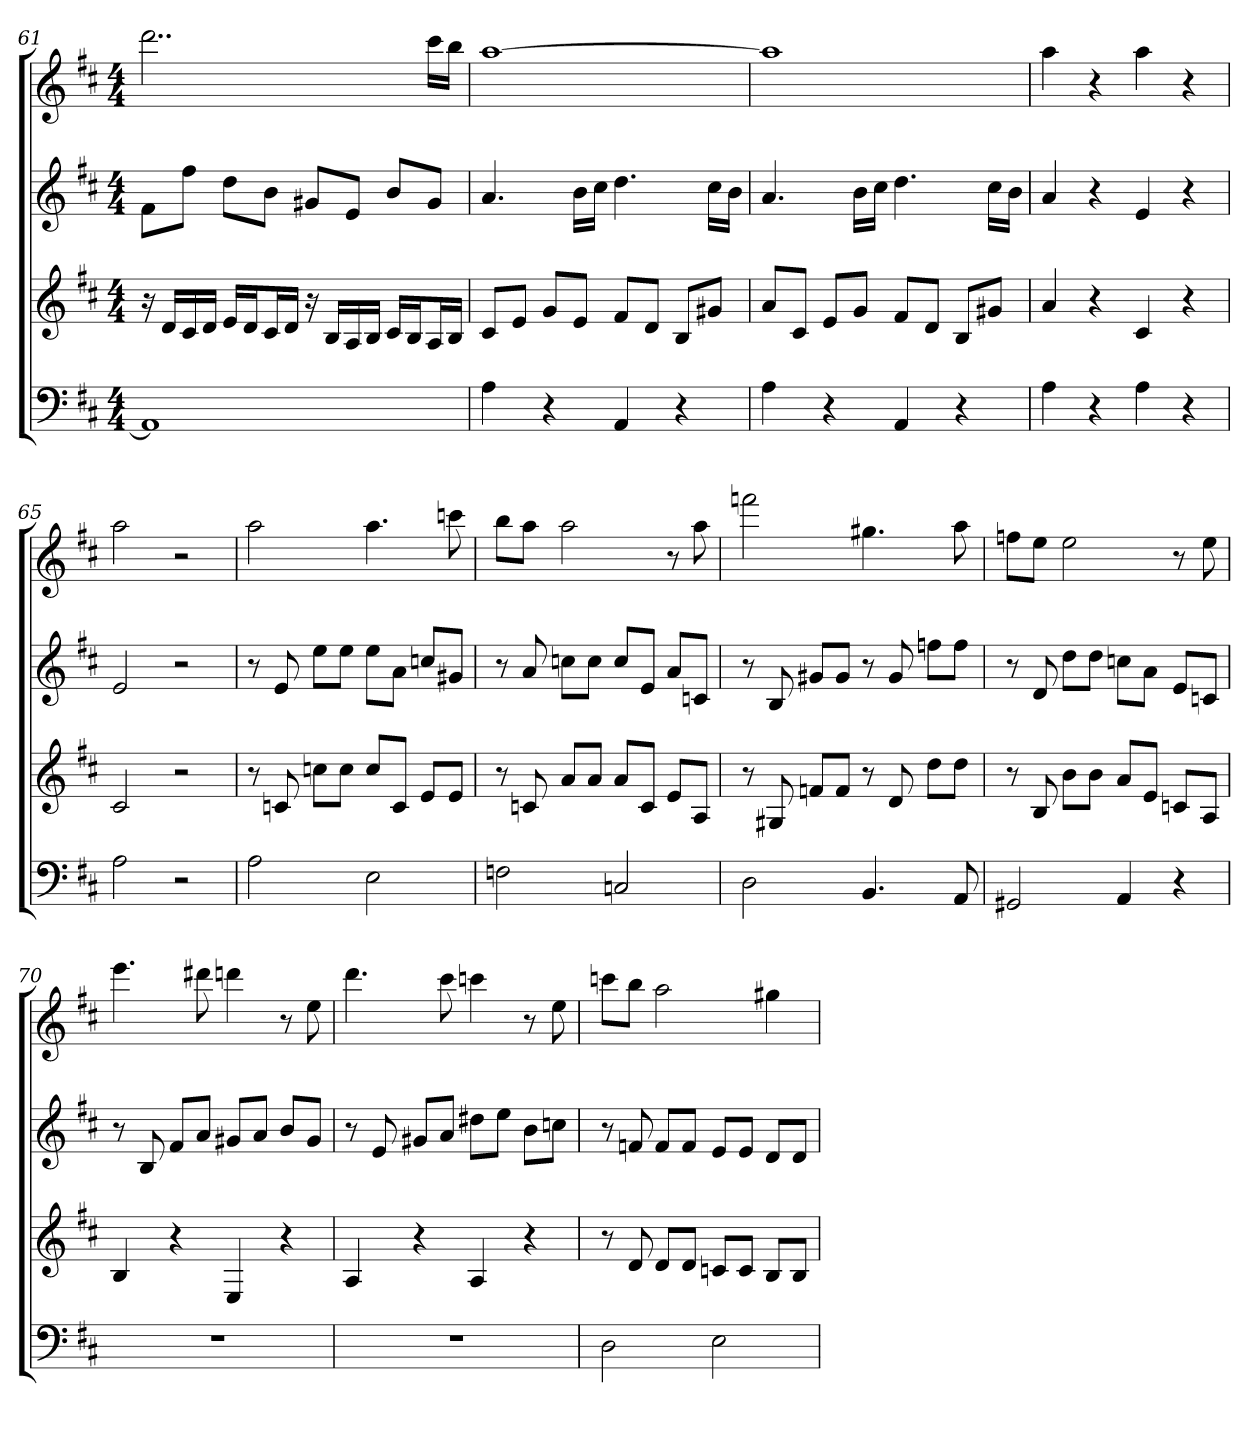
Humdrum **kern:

**kern	**kern	**kern	**kern
*part4	*part3	*part2	*part1
*staff4	*staff3	*staff2	*staff1
*k[f#c#]	*k[f#c#]	*k[f#c#]	*k[f#c#]
*D:	*D:	*D:	*D:
*M4/4	*M4/4	*M4/4	*M4/4
=61	=61	=61	=61
1AA]	16r	8f#L	2..ddd
.	16dLL	.	.
.	16c#	8ff#J	.
.	16dJJ	.	.
.	16eLL	8ddL	.
.	16dJ	.	.
.	16c#L	8bJ	.
.	16dJJ	.	.
.	16r	8g#XL	.
.	16BLL	.	.
.	16A	8eJ	.
.	16BJJ	.	.
.	16c#LL	8bL	.
.	16BJ	.	.
.	16AL	8g#J	16ccc#LL
.	16BJJ	.	16bbJJ
=62	=62	=62	=62
4A	8c#L	4.a	[1aa
.	8eJ	.	.
4r	8gL	.	.
.	8eJ	16bLL	.
.	.	16cc#JJ	.
4AA	8f#L	4.dd	.
.	8dJ	.	.
4r	8BL	.	.
.	8g#XJ	16cc#LL	.
.	.	16bJJ	.
=63	=63	=63	=63
4A	8aL	4.a	1aa]
.	8c#J	.	.
4r	8eL	.	.
.	8gJ	16bLL	.
.	.	16cc#JJ	.
4AA	8f#L	4.dd	.
.	8dJ	.	.
4r	8BL	.	.
.	8g#XJ	16cc#LL	.
.	.	16bJJ	.
=64	=64	=64	=64
4A	4a	4a	4aa
4r	4r	4r	4r
4A	4c#	4e	4aa
4r	4r	4r	4r
=65	=65	=65	=65
2A	2c#	2e	2aa
2r	2r	2r	2r
=66	=66	=66	=66
2A	8r	8r	2aa
.	8cn	8e	.
.	8ccnL	8eeL	.
.	8ccJ	8eeJ	.
2E	8ccL	8eeL	4.aa
.	8cJ	8aJ	.
.	8eL	8ccnL	.
.	8eJ	8g#XJ	8cccn
=67	=67	=67	=67
2Fn	8r	8r	8bbL
.	8cn	8a	8aaJ
.	8aL	8ccnL	2aa
.	8aJ	8ccJ	.
2Cn	8aL	8ccL	.
.	8cJ	8eJ	.
.	8eL	8aL	8r
.	8AJ	8cnJ	8aa
=68	=68	=68	=68
2D	8r	8r	2fffn
.	8G#X	8B	.
.	8fnL	8g#XL	.
.	8fJ	8g#J	.
4.BB	8r	8r	4.gg#X
.	8d	8g#	.
.	8ddL	8ffnL	.
8AA	8ddJ	8ffJ	8aa
=69	=69	=69	=69
2GG#X	8r	8r	8ffnL
.	8B	8d	8eeJ
.	8bL	8ddL	2ee
.	8bJ	8ddJ	.
4AA	8aL	8ccnL	.
.	8eJ	8aJ	.
4r	8cnL	8eL	8r
.	8AJ	8cnJ	8ee
=70	=70	=70	=70
1r	4B	8r	4.eee
.	.	8B	.
.	4r	8f#L	.
.	.	8aJ	8ddd#X
.	4E	8g#XL	4dddn
.	.	8aJ	.
.	4r	8bL	8r
.	.	8g#J	8ee
=71	=71	=71	=71
1r	4A	8r	4.ddd
.	.	8e	.
.	4r	8g#XL	.
.	.	8aJ	8ccc#
.	4A	8dd#XL	4cccn
.	.	8eeJ	.
.	4r	8bL	8r
.	.	8ccnJ	8ee
=72	=72	=72	=72
2D	8r	8r	8cccnL
.	8d	8fn	8bbJ
.	8dL	8fL	2aa
.	8dJ	8fJ	.
2E	8cnL	8eL	.
.	8cJ	8eJ	.
.	8BL	8dL	4gg#X
.	8BJ	8dJ	.
=	=	=	=
*-	*-	*-	*-
